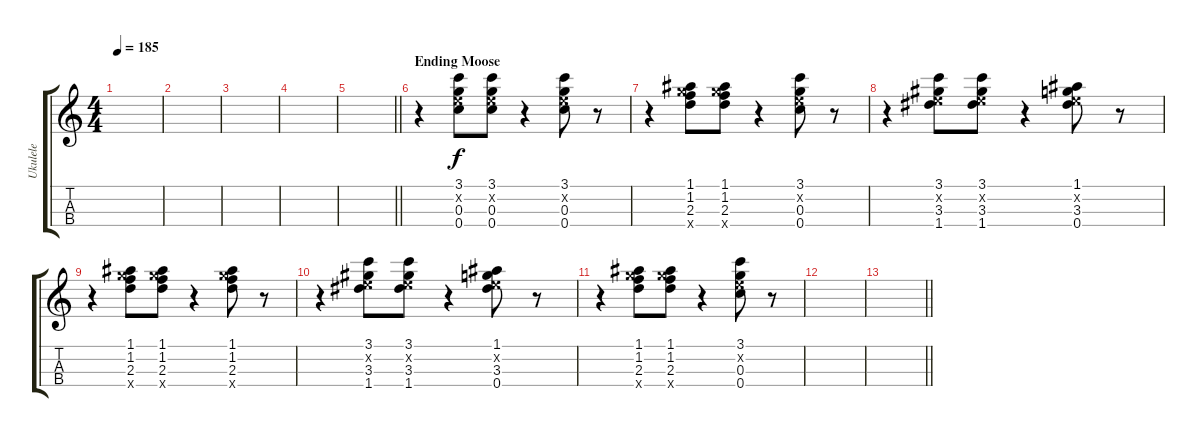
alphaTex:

\track ("Ukulele" "Ukulele") {instrument electricguitarjazz}
\staff {score tabs}
\tuning (A4 E4 C4 G4) {hide}
\ts (4 4)
\tempo 185
\clef g2
\ks c
|
|
|
|
\barLineRight lightlight
|
\section ("" "Ending Moose")
r.4 (3.1 0.2{x} 0.3 0.4).8 (3.1 0.2{x} 0.3 0.4).8 r.4 (3.1 0.2{x} 0.3 0.4).8 r.8 |
r.4 (1.1 1.2 2.3 0.4{x}).8 (1.1 1.2 2.3 0.4{x}).8 r.4 (3.1 0.2{x} 0.3 0.4).8 r.8 |
r.4 (3.1 0.2{x} 3.3 1.4).8 (3.1 0.2{x} 3.3 1.4).8 r.4 (1.1 0.2{x} 3.3 0.4).8 r.8 |
r.4 (1.1 1.2 2.3 0.4{x}).8 (1.1 1.2 2.3 0.4{x}).8 r.4 (1.1 1.2 2.3 0.4{x}).8 r.8 |
r.4 (3.1 0.2{x} 3.3 1.4).8 (3.1 0.2{x} 3.3 1.4).8 r.4 (1.1 0.2{x} 3.3 0.4).8 r.8 |
r.4 (1.1 1.2 2.3 0.4{x}).8 (1.1 1.2 2.3 0.4{x}).8 r.4 (3.1 0.2{x} 0.3 0.4).8 r.8 |
|
\barLineRight lightlight
